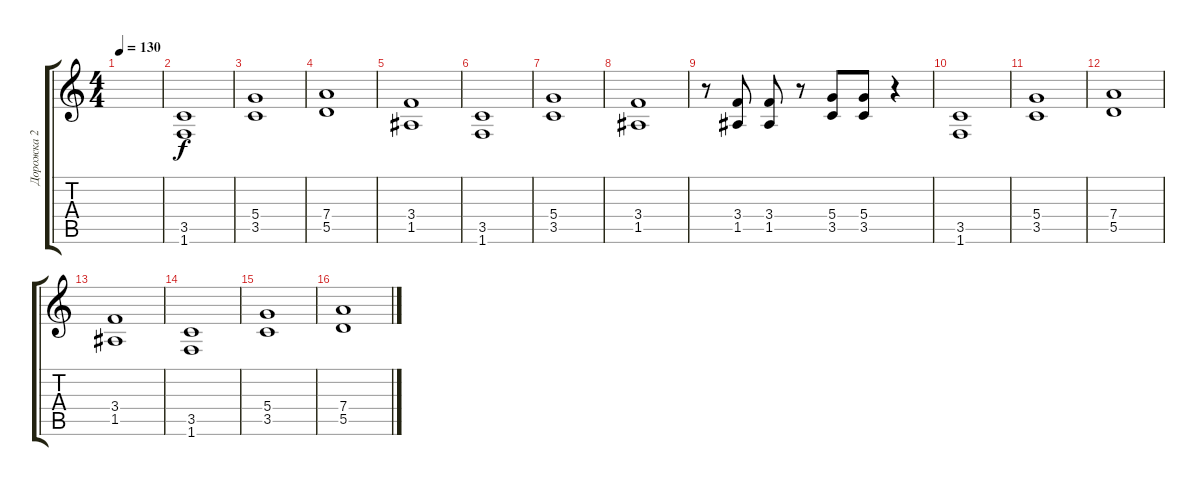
\track ("Дорожка 2" "Дорожка 2") {instrument overdrivenguitar}
\staff {score tabs}
\tuning (E4 B3 G3 D3 A2 E2) {hide}
\ts (4 4)
\tempo 130
\clef g2
\ks c
|
(3.5 1.6).1 |
(5.4 3.5).1 |
(7.4 5.5).1 |
(3.4 1.5).1 |
(3.5 1.6).1 |
(5.4 3.5).1 |
(3.4 1.5).1 |
r.8 (3.4 1.5).8 (3.4 1.5).8 r.8 (5.4 3.5).8 (5.4 3.5).8 r.4 |
(3.5 1.6).1 |
(5.4 3.5).1 |
(7.4 5.5).1 |
(3.4 1.5).1 |
(3.5 1.6).1 |
(5.4 3.5).1 |
(7.4 5.5).1
